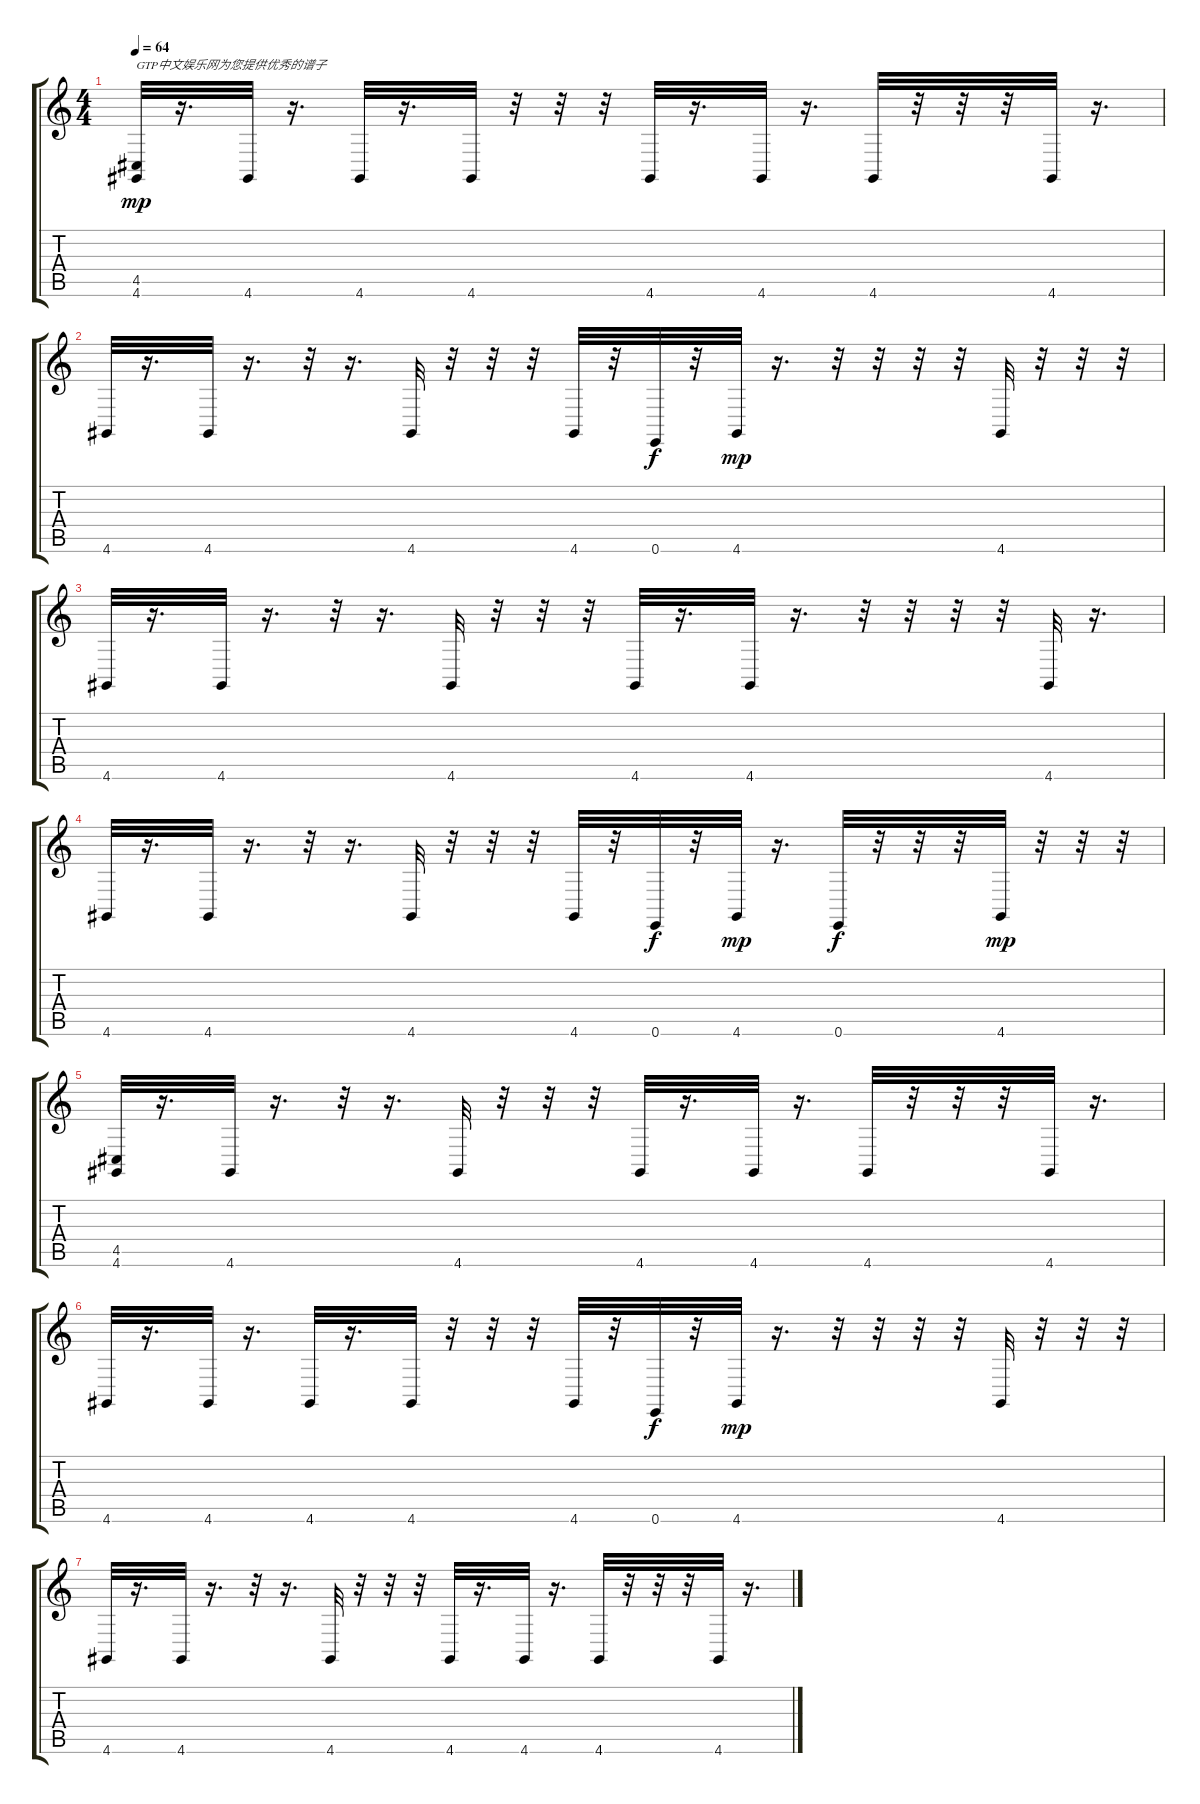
\track "" {instrument acousticgrandpiano}
\staff {score tabs}
\tuning (E4 B3 G3 D3 A2 E2) {hide}
\ts (4 4)
\tempo 64
\clef g2
\ks c
(4.5 4.6).32{txt "GTP中文娱乐网为您提供优秀的谱子" dy mp instrument acousticgrandpiano} r.16{d} 4.6.32 r.16{d} 4.6.32 r.16{d} 4.6.32 r.32 r.32 r.32 4.6.32 r.16{d} 4.6.32 r.16{d} 4.6.32 r.32 r.32 r.32 4.6.32 r.16{d} |
4.6.32 r.16{d} 4.6.32 r.16{d} r.32 r.16{d} 4.6.32 r.32 r.32 r.32 4.6.32 r.32 0.6.32{dy f} r.32 4.6.32{dy mp} r.16{d} r.32 r.32 r.32 r.32 4.6.32 r.32 r.32 r.32 |
4.6.32 r.16{d} 4.6.32 r.16{d} r.32 r.16{d} 4.6.32 r.32 r.32 r.32 4.6.32 r.16{d} 4.6.32 r.16{d} r.32 r.32 r.32 r.32 4.6.32 r.16{d} |
4.6.32 r.16{d} 4.6.32 r.16{d} r.32 r.16{d} 4.6.32 r.32 r.32 r.32 4.6.32 r.32 0.6.32{dy f} r.32 4.6.32{dy mp} r.16{d} 0.6.32{dy f} r.32 r.32 r.32 4.6.32{dy mp} r.32 r.32 r.32 |
(4.5 4.6).32 r.16{d} 4.6.32 r.16{d} r.32 r.16{d} 4.6.32 r.32 r.32 r.32 4.6.32 r.16{d} 4.6.32 r.16{d} 4.6.32 r.32 r.32 r.32 4.6.32 r.16{d} |
4.6.32 r.16{d} 4.6.32 r.16{d} 4.6.32 r.16{d} 4.6.32 r.32 r.32 r.32 4.6.32 r.32 0.6.32{dy f} r.32 4.6.32{dy mp} r.16{d} r.32 r.32 r.32 r.32 4.6.32 r.32 r.32 r.32 |
4.6.32 r.16{d} 4.6.32 r.16{d} r.32 r.16{d} 4.6.32 r.32 r.32 r.32 4.6.32 r.16{d} 4.6.32 r.16{d} 4.6.32 r.32 r.32 r.32 4.6.32 r.16{d}
